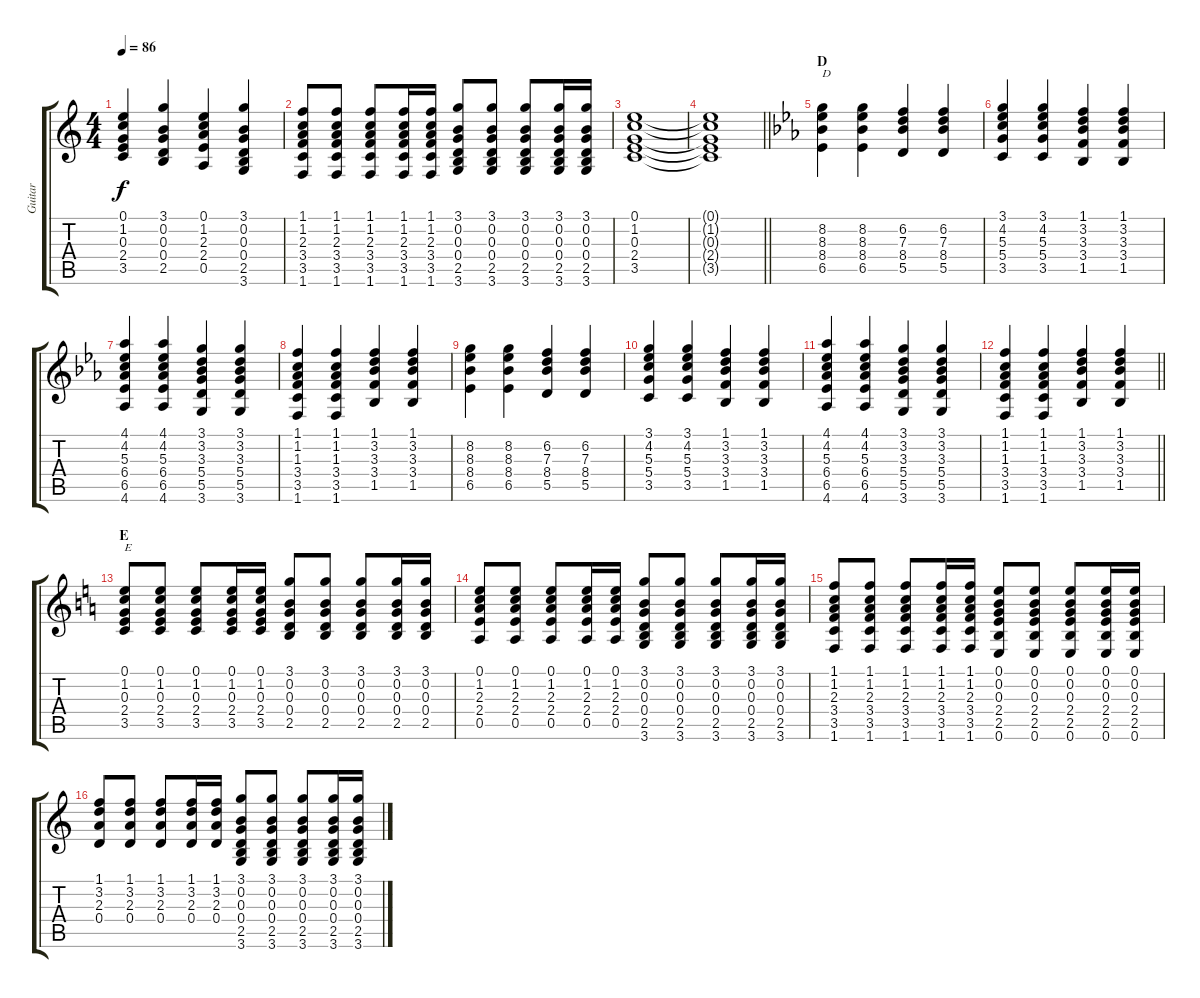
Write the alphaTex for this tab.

\track ("Guitar" "Guitar") {instrument acousticguitarsteel}
\staff {score tabs}
\tuning (E4 B3 G3 D3 A2 E2) {hide}
\ts (4 4)
\tempo 86
\clef g2
\ks c
(0.1 1.2 0.3 2.4 3.5).4{dy f} (3.1 0.2 0.3 0.4 2.5).4 (0.1 1.2 2.3 2.4 0.5).4 (3.1 0.2 0.3 0.4 2.5 3.6).4 |
(1.1 1.2 2.3 3.4 3.5 1.6).8 (1.1 1.2 2.3 3.4 3.5 1.6).8 (1.1 1.2 2.3 3.4 3.5 1.6).8 (1.1 1.2 2.3 3.4 3.5 1.6).16 (1.1 1.2 2.3 3.4 3.5 1.6).16 (3.1 0.2 0.3 0.4 2.5 3.6).8 (3.1 0.2 0.3 0.4 2.5 3.6).8 (3.1 0.2 0.3 0.4 2.5 3.6).8 (3.1 0.2 0.3 0.4 2.5 3.6).16 (3.1 0.2 0.3 0.4 2.5 3.6).16 |
(0.1 1.2 0.3 2.4 3.5).1 |
\barLineRight lightlight
(0.1{t} 1.2{t} 0.3{t} 2.4{t} 3.5{t}).1 |
\section ("" "D")
\ks eb
(8.2 8.3 8.4 6.5).4{txt "D"} (8.2 8.3 8.4 6.5).4 (6.2 7.3 8.4 5.5).4 (6.2 7.3 8.4 5.5).4 |
(3.1 4.2 5.3 5.4 3.5).4 (3.1 4.2 5.3 5.4 3.5).4 (1.1 3.2 3.3 3.4 1.5).4 (1.1 3.2 3.3 3.4 1.5).4 |
(4.1 4.2 5.3 6.4 6.5 4.6).4 (4.1 4.2 5.3 6.4 6.5 4.6).4 (3.1 3.2 3.3 5.4 5.5 3.6).4 (3.1 3.2 3.3 5.4 5.5 3.6).4 |
(1.1 1.2 1.3 3.4 3.5 1.6).4 (1.1 1.2 1.3 3.4 3.5 1.6).4 (1.1 3.2 3.3 3.4 1.5).4 (1.1 3.2 3.3 3.4 1.5).4 |
(8.2 8.3 8.4 6.5).4 (8.2 8.3 8.4 6.5).4 (6.2 7.3 8.4 5.5).4 (6.2 7.3 8.4 5.5).4 |
(3.1 4.2 5.3 5.4 3.5).4 (3.1 4.2 5.3 5.4 3.5).4 (1.1 3.2 3.3 3.4 1.5).4 (1.1 3.2 3.3 3.4 1.5).4 |
(4.1 4.2 5.3 6.4 6.5 4.6).4 (4.1 4.2 5.3 6.4 6.5 4.6).4 (3.1 3.2 3.3 5.4 5.5 3.6).4 (3.1 3.2 3.3 5.4 5.5 3.6).4 |
\barLineRight lightlight
(1.1 1.2 1.3 3.4 3.5 1.6).4 (1.1 1.2 1.3 3.4 3.5 1.6).4 (1.1 3.2 3.3 3.4 1.5).4 (1.1 3.2 3.3 3.4 1.5).4 |
\section ("" "E")
\ks c
(0.1 1.2 0.3 2.4 3.5).8{txt "E"} (0.1 1.2 0.3 2.4 3.5).8 (0.1 1.2 0.3 2.4 3.5).8 (0.1 1.2 0.3 2.4 3.5).16 (0.1 1.2 0.3 2.4 3.5).16 (3.1 0.2 0.3 0.4 2.5).8 (3.1 0.2 0.3 0.4 2.5).8 (3.1 0.2 0.3 0.4 2.5).8 (3.1 0.2 0.3 0.4 2.5).16 (3.1 0.2 0.3 0.4 2.5).16 |
(0.1 1.2 2.3 2.4 0.5).8 (0.1 1.2 2.3 2.4 0.5).8 (0.1 1.2 2.3 2.4 0.5).8 (0.1 1.2 2.3 2.4 0.5).16 (0.1 1.2 2.3 2.4 0.5).16 (3.1 0.2 0.3 0.4 2.5 3.6).8 (3.1 0.2 0.3 0.4 2.5 3.6).8 (3.1 0.2 0.3 0.4 2.5 3.6).8 (3.1 0.2 0.3 0.4 2.5 3.6).16 (3.1 0.2 0.3 0.4 2.5 3.6).16 |
(1.1 1.2 2.3 3.4 3.5 1.6).8 (1.1 1.2 2.3 3.4 3.5 1.6).8 (1.1 1.2 2.3 3.4 3.5 1.6).8 (1.1 1.2 2.3 3.4 3.5 1.6).16 (1.1 1.2 2.3 3.4 3.5 1.6).16 (0.1 0.2 0.3 2.4 2.5 0.6).8 (0.1 0.2 0.3 2.4 2.5 0.6).8 (0.1 0.2 0.3 2.4 2.5 0.6).8 (0.1 0.2 0.3 2.4 2.5 0.6).16 (0.1 0.2 0.3 2.4 2.5 0.6).16 |
(1.1 3.2 2.3 0.4).8 (1.1 3.2 2.3 0.4).8 (1.1 3.2 2.3 0.4).8 (1.1 3.2 2.3 0.4).16 (1.1 3.2 2.3 0.4).16 (3.1 0.2 0.3 0.4 2.5 3.6).8 (3.1 0.2 0.3 0.4 2.5 3.6).8 (3.1 0.2 0.3 0.4 2.5 3.6).8 (3.1 0.2 0.3 0.4 2.5 3.6).16 (3.1 0.2 0.3 0.4 2.5 3.6).16
